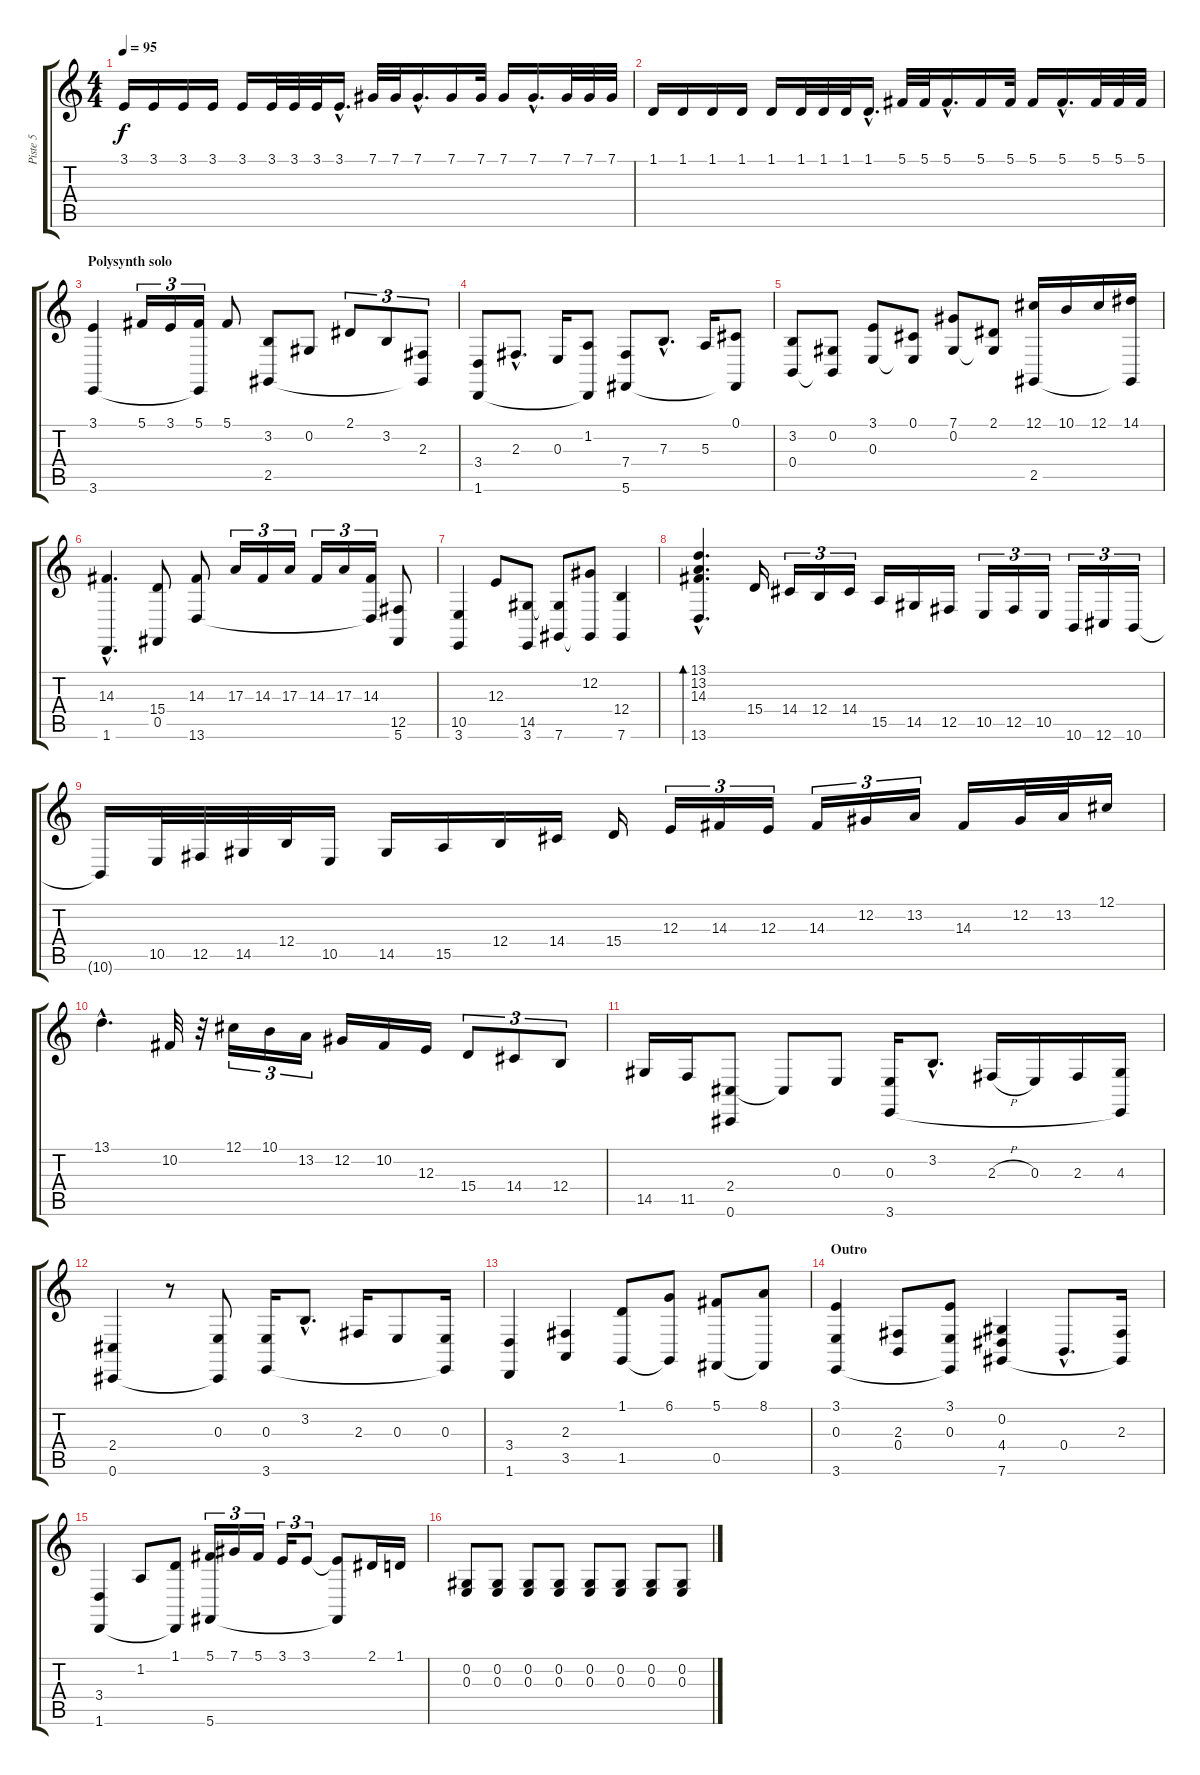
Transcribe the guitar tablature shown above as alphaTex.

\track ("Piste 5" "Piste 5") {instrument pad3polysynth}
\staff {score tabs}
\tuning (Db4 Ab3 E3 B2 Gb2 Db2) {hide}
\ts (4 4)
\tempo 95
\clef g2
\ks c
3.1.16{dy f volume 16} 3.1.16 3.1.16 3.1.16 3.1.16 3.1.32 3.1.32 3.1.32 3.1{hac}.16{d} 7.1.32 7.1.32 7.1{hac}.16{d} 7.1.16 7.1.32 7.1.16 7.1{hac}.16{d} 7.1.32 7.1.32 7.1.32 |
1.1.16{volume 16} 1.1.16 1.1.16 1.1.16 1.1.16 1.1.32 1.1.32 1.1.32 1.1{hac}.16{d} 5.1.32 5.1.32 5.1{hac}.16{d} 5.1.16 5.1.32 5.1.16 5.1{hac}.16{d} 5.1.32 5.1.32 5.1.32 |
\section ("" "Polysynth solo")
(3.1 3.6).4{volume 16} 5.1.16{tu (3 2)} 3.1.16{tu (3 2)} (5.1 3.6{t}).16{tu (3 2)} 5.1.8 (3.2 2.5).8 0.2.8 2.1.8{tu (3 2)} 3.2.8{tu (3 2)} (2.3 2.5{t}).8{tu (3 2)} |
(3.4 1.6).8 2.3{hac}.8{d} 0.3.16 (1.2 1.6{t}).8 (7.4 5.6).8 7.3{hac}.8{d} 5.3.16 (0.1 5.6{t}).8 |
(3.2 0.4).8 (0.2 0.4{t}).8 (3.1 0.3).8 (0.1 0.3{t}).8 (7.1 0.2).8 (2.1 0.2{t}).8 (12.1 2.5).16 10.1.16 12.1.16 (14.1 2.5{t}).16 |
(14.3{hac} 1.6{hac}).4{d} (15.4 0.5).8 (14.3 13.6).8 17.3.16{tu (3 2)} 14.3.16{tu (3 2)} 17.3.16{tu (3 2)} 14.3.16{tu (3 2)} 17.3.16{tu (3 2)} (14.3 13.6{t}).16{tu (3 2)} (12.5 5.6).8 |
(10.5 3.6).4 12.3.8 (14.5 3.6).8 (14.5{t} 7.6).8 (12.2 7.6{t}).8 (12.4 7.6).4 |
(13.1{hac} 13.2{hac} 14.3{hac} 13.6{hac}).4{d bd 240} 15.4.16 14.4.16{tu (3 2)} 12.4.16{tu (3 2)} 14.4.16{tu (3 2)} 15.5.16 14.5.16 12.5.16 10.5.16{tu (3 2)} 12.5.16{tu (3 2)} 10.5.16{tu (3 2)} 10.6.16{tu (3 2)} 12.6.16{tu (3 2)} 10.6.16{tu (3 2)} |
10.6{t}.16 10.5.32 12.5.32 14.5.32 12.4.32 10.5.16 14.5.16 15.5.16 12.4.16 14.4.16 15.4.16 12.3.16{tu (3 2)} 14.3.16{tu (3 2)} 12.3.16{tu (3 2)} 14.3.16{tu (3 2)} 12.2.16{tu (3 2)} 13.2.16{tu (3 2)} 14.3.16 12.2.32 13.2.32 12.1.16 |
13.1{hac}.4{d} 10.2.32 r.32 12.1.16{tu (3 2)} 10.1.16{tu (3 2)} 13.2.16{tu (3 2)} 12.2.16 10.2.16 12.3.16 15.4.8{tu (3 2)} 14.4.8{tu (3 2)} 12.4.8{tu (3 2)} |
14.5.16{volume 16} 11.5.16 (2.4 0.6).8 2.4{t}.8 0.3.8 (0.3 3.6).16 3.2{hac}.8{d} 2.3{h}.16 0.3.16 2.3.16 (4.3 3.6{t}).16 |
(2.4 0.6).4 r.8 (0.3 0.6{t}).8 (0.3 3.6).16 3.2{hac}.8{d} 2.3.16 0.3.8 (0.3 3.6{t}).16 |
(3.4 1.6).4 (2.3 3.5).4 (1.1 1.5).8 (6.1 1.5{t}).8 (5.1 0.5).8 (8.1 0.5{t}).8 |
\section ("" "Outro")
(3.1 0.3 3.6).4 (2.3 0.4).8 (3.1 0.3 3.6{t}).8 (0.2 4.4 7.6).4 0.4{hac}.8{d} (2.3 7.6{t}).16 |
(3.4 1.6).4 1.2.8 (1.1 1.6{t}).8 (5.1 5.6).16{tu (3 2)} 7.1.16{tu (3 2)} 5.1.16{tu (3 2)} 3.1.16{tu (3 2)} 3.1.8{tu (3 2)} (3.1{t} 5.6{t}).8 2.1.16 1.1.16 |
(0.2 0.3).8 (0.2 0.3).8 (0.2 0.3).8 (0.2 0.3).8 (0.2 0.3).8 (0.2 0.3).8 (0.2 0.3).8 (0.2 0.3).8
